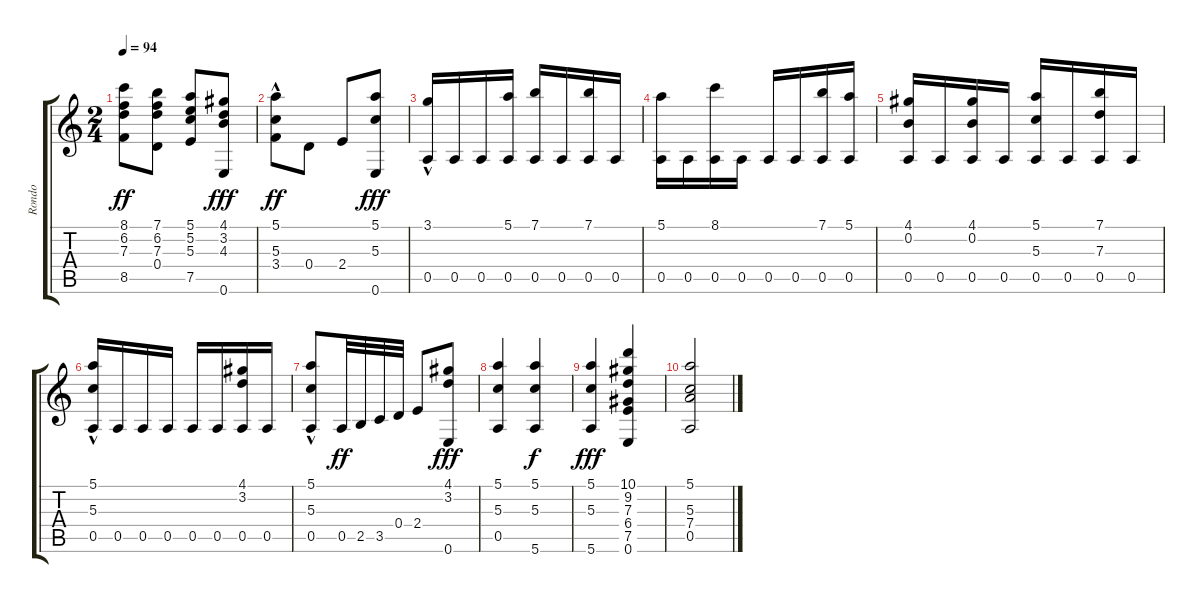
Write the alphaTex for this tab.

\track ("Rondo" "Rondo") {instrument acousticguitarnylon}
\staff {score tabs}
\tuning (E4 B3 G3 D3 A2 E2) {hide}
\ts (2 4)
\tempo 94
\clef g2
\ks c
(8.1 6.2 7.3 8.5).8{dy ff} (7.1 6.2 7.3 0.4).8 (5.1 5.2 5.3 7.5).8 (4.1 3.2 4.3 0.6).8{dy fff} |
(5.1{hac} 5.3{hac} 3.4).8{dy ff} 0.4.8 2.4.8 (5.1 5.3 0.6).8{dy fff} |
(3.1{hac} 0.5).16 0.5.16 0.5.16 (5.1 0.5).16 (7.1 0.5).16 0.5.16 (7.1 0.5).16 0.5.16 |
(5.1 0.5).16 0.5.16 (8.1 0.5).16 0.5.16 0.5.16 0.5.16 (7.1 0.5).16 (5.1 0.5).16 |
(4.1 0.2 0.5).16 0.5.16 (4.1 0.2 0.5).16 0.5.16 (5.1 5.3 0.5).16 0.5.16 (7.1 7.3 0.5).16 0.5.16 |
(5.1{hac} 5.3{hac} 0.5).16 0.5.16 0.5.16 0.5.16 0.5.16 0.5.16 (4.1 3.2 0.5).16 0.5.16 |
(5.1{hac} 5.3{hac} 0.5).8 0.5.32{dy ff} 2.5.32 3.5.32 0.4.32 2.4.8 (4.1 3.2 0.6).8{dy fff} |
(5.1 5.3 0.5).4 (5.1 5.3 5.6).4{dy f} |
(5.1 5.3 5.6).4{dy fff} (10.1 9.2 7.3 6.4 7.5 0.6).4 |
(5.1 5.3 7.4 0.5).2
